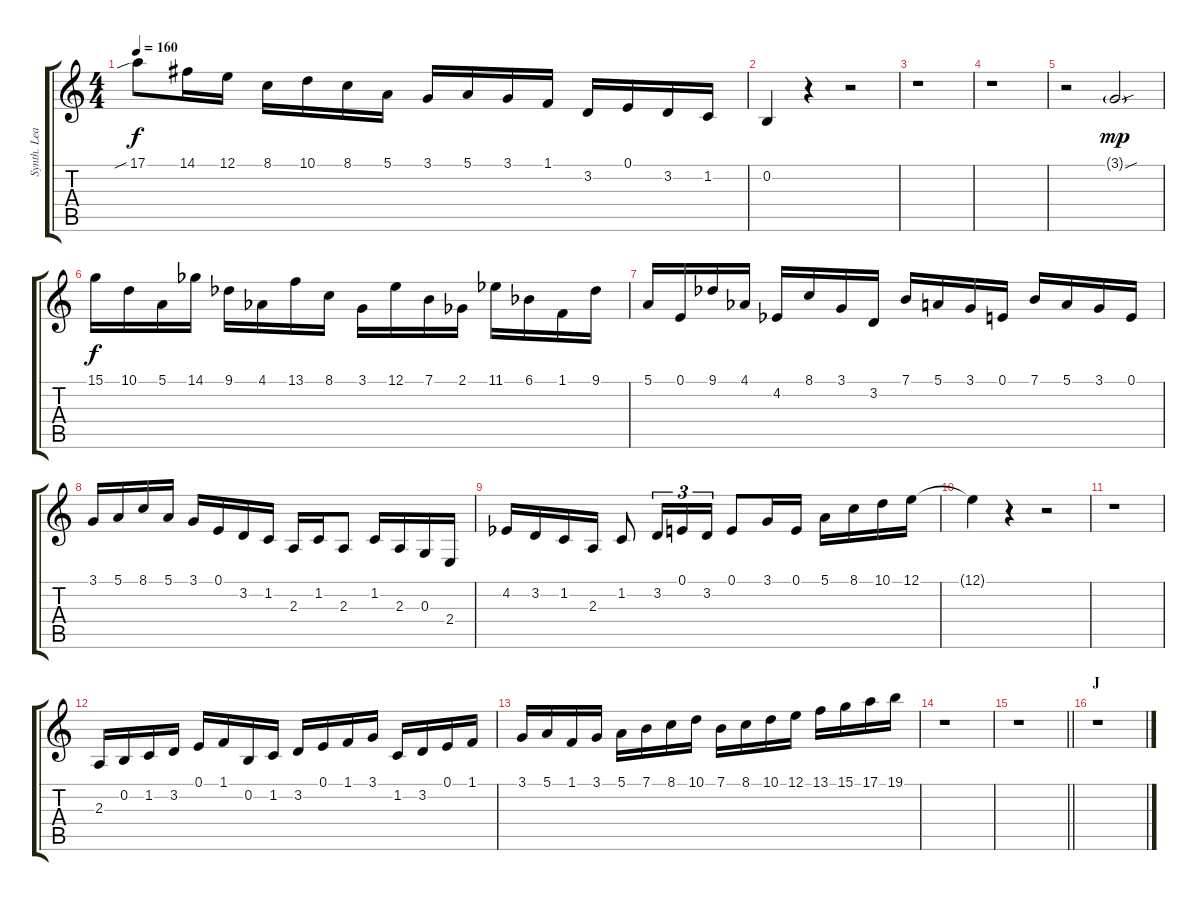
\track ("Synth. Lead II" "Synth. Lea") {instrument lead2sawtooth}
\staff {score tabs}
\tuning (E4 B3 G3 D3 A2 E2) {hide}
\ts (4 4)
\tempo 160
\clef g2
\ks c
17.1{sib}.8{dy f} 14.1.16 12.1.16 8.1.16 10.1.16 8.1.16 5.1.16 3.1.16 5.1.16 3.1.16 1.1.16 3.2.16 0.1.16 3.2.16 1.2.16 |
0.2.4 r.4 r.2 |
r.1 |
r.1 |
r.2 3.1{sou g}.2{dy mp} |
15.1.16{dy f} 10.1.16 5.1.16 14.1{acc b}.16 9.1{acc b}.16 4.1{acc b}.16 13.1.16 8.1.16 3.1.16 12.1.16 7.1.16 2.1{acc b}.16 11.1{acc b}.16 6.1{acc b}.16 1.1.16 9.1{acc b}.16 |
5.1.16 0.1.16 9.1{acc b}.16 4.1{acc b}.16 4.2{acc b}.16 8.1.16 3.1.16 3.2.16 7.1.16 5.1.16 3.1.16 0.1.16 7.1.16 5.1.16 3.1.16 0.1.16 |
3.1.16 5.1.16 8.1.16 5.1.16 3.1.16 0.1.16 3.2.16 1.2.16 2.3.16 1.2.16 2.3.8 1.2.16 2.3.16 0.3.16 2.4.16 |
4.2{acc b}.16 3.2.16 1.2.16 2.3.16 1.2.8 3.2.16{tu (3 2)} 0.1.16{tu (3 2)} 3.2.16{tu (3 2)} 0.1.8 3.1.16 0.1.16 5.1.16 8.1.16 10.1.16 12.1.16 |
12.1{t}.4 r.4 r.2 |
r.1 |
2.3.16 0.2.16 1.2.16 3.2.16 0.1.16 1.1.16 0.2.16 1.2.16 3.2.16 0.1.16 1.1.16 3.1.16 1.2.16 3.2.16 0.1.16 1.1.16 |
3.1.16 5.1.16 1.1.16 3.1.16 5.1.16 7.1.16 8.1.16 10.1.16 7.1.16 8.1.16 10.1.16 12.1.16 13.1.16 15.1.16 17.1.16 19.1.16 |
r.1 |
\barLineRight lightlight
r.1 |
\section ("" "J")
r.1
